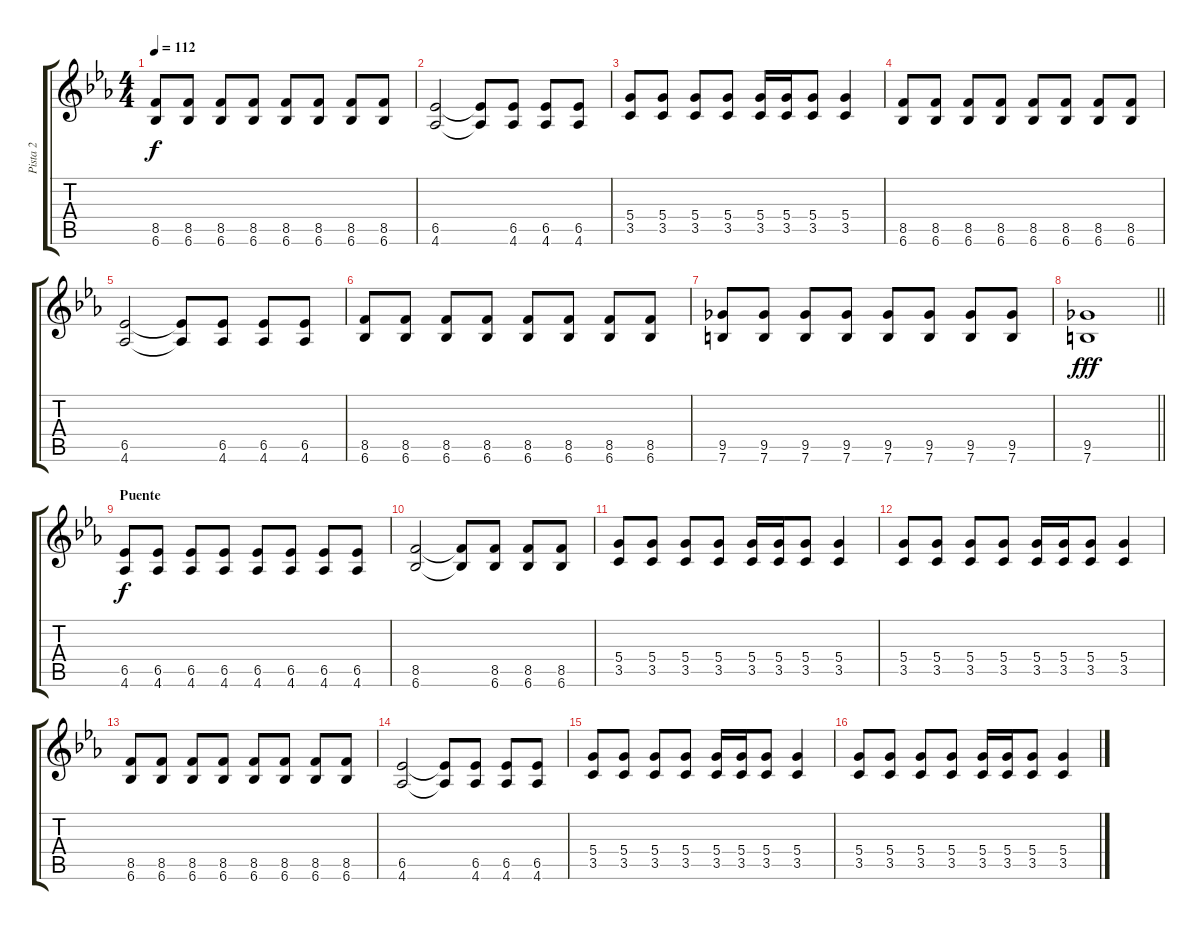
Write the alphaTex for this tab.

\track ("Pista 2" "Pista 2") {instrument distortionguitar}
\staff {score tabs}
\tuning (E4 B3 G3 D3 A2 E2) {hide}
\ts (4 4)
\tempo 112
\clef g2
\ks cminor
(8.5 6.6).8{dy f} (8.5 6.6).8 (8.5 6.6).8 (8.5 6.6).8 (8.5 6.6).8 (8.5 6.6).8 (8.5 6.6).8 (8.5 6.6).8 |
(6.5 4.6).2 (6.5{t} 4.6{t}).8 (6.5 4.6).8 (6.5 4.6).8 (6.5 4.6).8 |
(5.4 3.5).8 (5.4 3.5).8 (5.4 3.5).8 (5.4 3.5).8 (5.4 3.5).16 (5.4 3.5).16 (5.4 3.5).8 (5.4 3.5).4 |
(8.5 6.6).8 (8.5 6.6).8 (8.5 6.6).8 (8.5 6.6).8 (8.5 6.6).8 (8.5 6.6).8 (8.5 6.6).8 (8.5 6.6).8 |
(6.5 4.6).2 (6.5{t} 4.6{t}).8 (6.5 4.6).8 (6.5 4.6).8 (6.5 4.6).8 |
(8.5 6.6).8 (8.5 6.6).8 (8.5 6.6).8 (8.5 6.6).8 (8.5 6.6).8 (8.5 6.6).8 (8.5 6.6).8 (8.5 6.6).8 |
(9.5 7.6).8 (9.5 7.6).8 (9.5 7.6).8 (9.5 7.6).8 (9.5 7.6).8 (9.5 7.6).8 (9.5 7.6).8 (9.5 7.6).8 |
\barLineRight lightlight
(9.5 7.6).1{dy fff} |
\section ("" "Puente")
(6.5 4.6).8{dy f} (6.5 4.6).8 (6.5 4.6).8 (6.5 4.6).8 (6.5 4.6).8 (6.5 4.6).8 (6.5 4.6).8 (6.5 4.6).8 |
(8.5 6.6).2 (8.5{t} 6.6{t}).8 (8.5 6.6).8 (8.5 6.6).8 (8.5 6.6).8 |
(5.4 3.5).8 (5.4 3.5).8 (5.4 3.5).8 (5.4 3.5).8 (5.4 3.5).16 (5.4 3.5).16 (5.4 3.5).8 (5.4 3.5).4 |
(5.4 3.5).8 (5.4 3.5).8 (5.4 3.5).8 (5.4 3.5).8 (5.4 3.5).16 (5.4 3.5).16 (5.4 3.5).8 (5.4 3.5).4 |
(8.5 6.6).8 (8.5 6.6).8 (8.5 6.6).8 (8.5 6.6).8 (8.5 6.6).8 (8.5 6.6).8 (8.5 6.6).8 (8.5 6.6).8 |
(6.5 4.6).2 (6.5{t} 4.6{t}).8 (6.5 4.6).8 (6.5 4.6).8 (6.5 4.6).8 |
(5.4 3.5).8 (5.4 3.5).8 (5.4 3.5).8 (5.4 3.5).8 (5.4 3.5).16 (5.4 3.5).16 (5.4 3.5).8 (5.4 3.5).4 |
(5.4 3.5).8 (5.4 3.5).8 (5.4 3.5).8 (5.4 3.5).8 (5.4 3.5).16 (5.4 3.5).16 (5.4 3.5).8 (5.4 3.5).4
